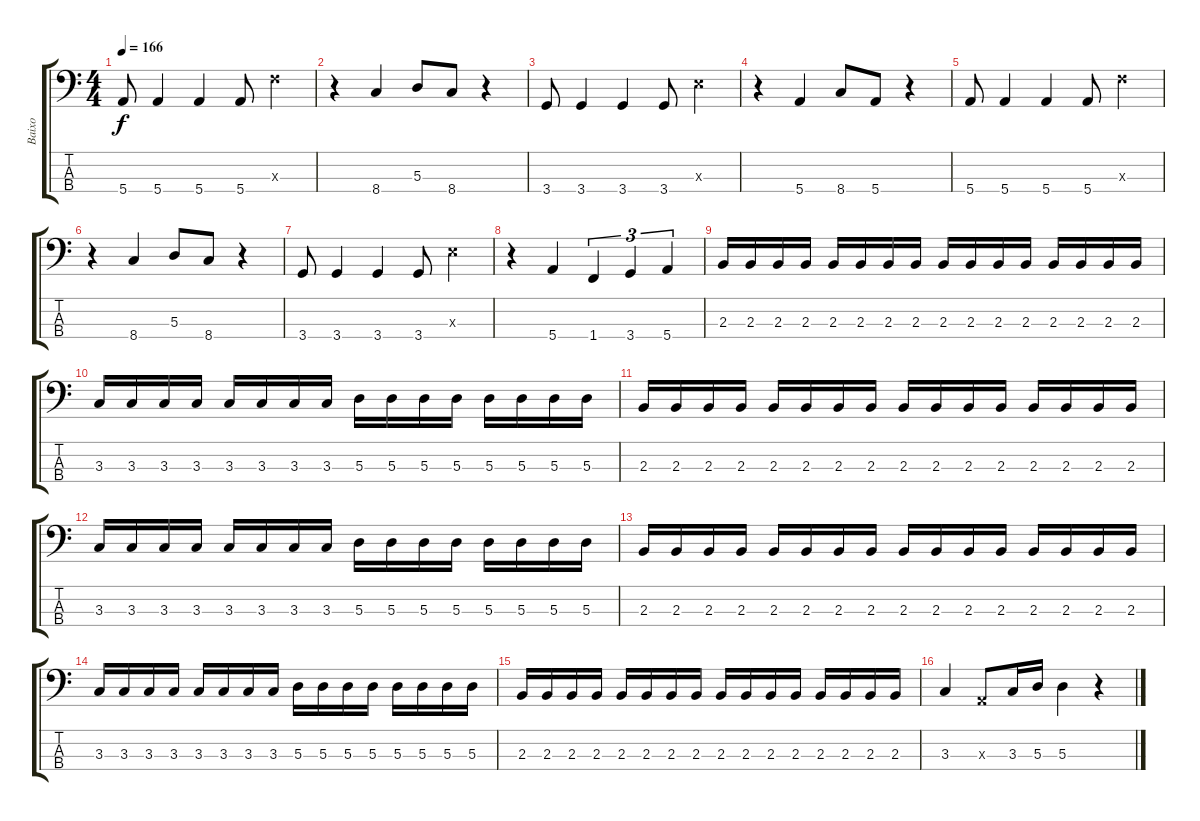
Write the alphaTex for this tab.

\track ("Baixo" "Baixo") {instrument electricbasspick}
\staff {score tabs}
\tuning (G2 D2 A1 E1) {hide}
\ts (4 4)
\tempo 166
\clef f4
\ks c
5.4.8{dy f instrument electricbasspick} 5.4.4 5.4.4 5.4.8 8.3{x}.4 |
r.4 8.4.4 5.3.8 8.4.8 r.4 |
3.4.8 3.4.4 3.4.4 3.4.8 7.3{x}.4 |
r.4 5.4.4 8.4.8 5.4.8 r.4 |
5.4.8 5.4.4 5.4.4 5.4.8 8.3{x}.4 |
r.4 8.4.4 5.3.8 8.4.8 r.4 |
3.4.8 3.4.4 3.4.4 3.4.8 7.3{x}.4 |
r.4 5.4.4 1.4.4{tu (3 2)} 3.4.4{tu (3 2)} 5.4.4{tu (3 2)} |
2.3.16 2.3.16 2.3.16 2.3.16 2.3.16 2.3.16 2.3.16 2.3.16 2.3.16 2.3.16 2.3.16 2.3.16 2.3.16 2.3.16 2.3.16 2.3.16 |
3.3.16 3.3.16 3.3.16 3.3.16 3.3.16 3.3.16 3.3.16 3.3.16 5.3.16 5.3.16 5.3.16 5.3.16 5.3.16 5.3.16 5.3.16 5.3.16 |
2.3.16 2.3.16 2.3.16 2.3.16 2.3.16 2.3.16 2.3.16 2.3.16 2.3.16 2.3.16 2.3.16 2.3.16 2.3.16 2.3.16 2.3.16 2.3.16 |
3.3.16 3.3.16 3.3.16 3.3.16 3.3.16 3.3.16 3.3.16 3.3.16 5.3.16 5.3.16 5.3.16 5.3.16 5.3.16 5.3.16 5.3.16 5.3.16 |
2.3.16 2.3.16 2.3.16 2.3.16 2.3.16 2.3.16 2.3.16 2.3.16 2.3.16 2.3.16 2.3.16 2.3.16 2.3.16 2.3.16 2.3.16 2.3.16 |
3.3.16 3.3.16 3.3.16 3.3.16 3.3.16 3.3.16 3.3.16 3.3.16 5.3.16 5.3.16 5.3.16 5.3.16 5.3.16 5.3.16 5.3.16 5.3.16 |
2.3.16 2.3.16 2.3.16 2.3.16 2.3.16 2.3.16 2.3.16 2.3.16 2.3.16 2.3.16 2.3.16 2.3.16 2.3.16 2.3.16 2.3.16 2.3.16 |
3.3.4 0.3{x}.8 3.3.16 5.3.16 5.3.4 r.4
